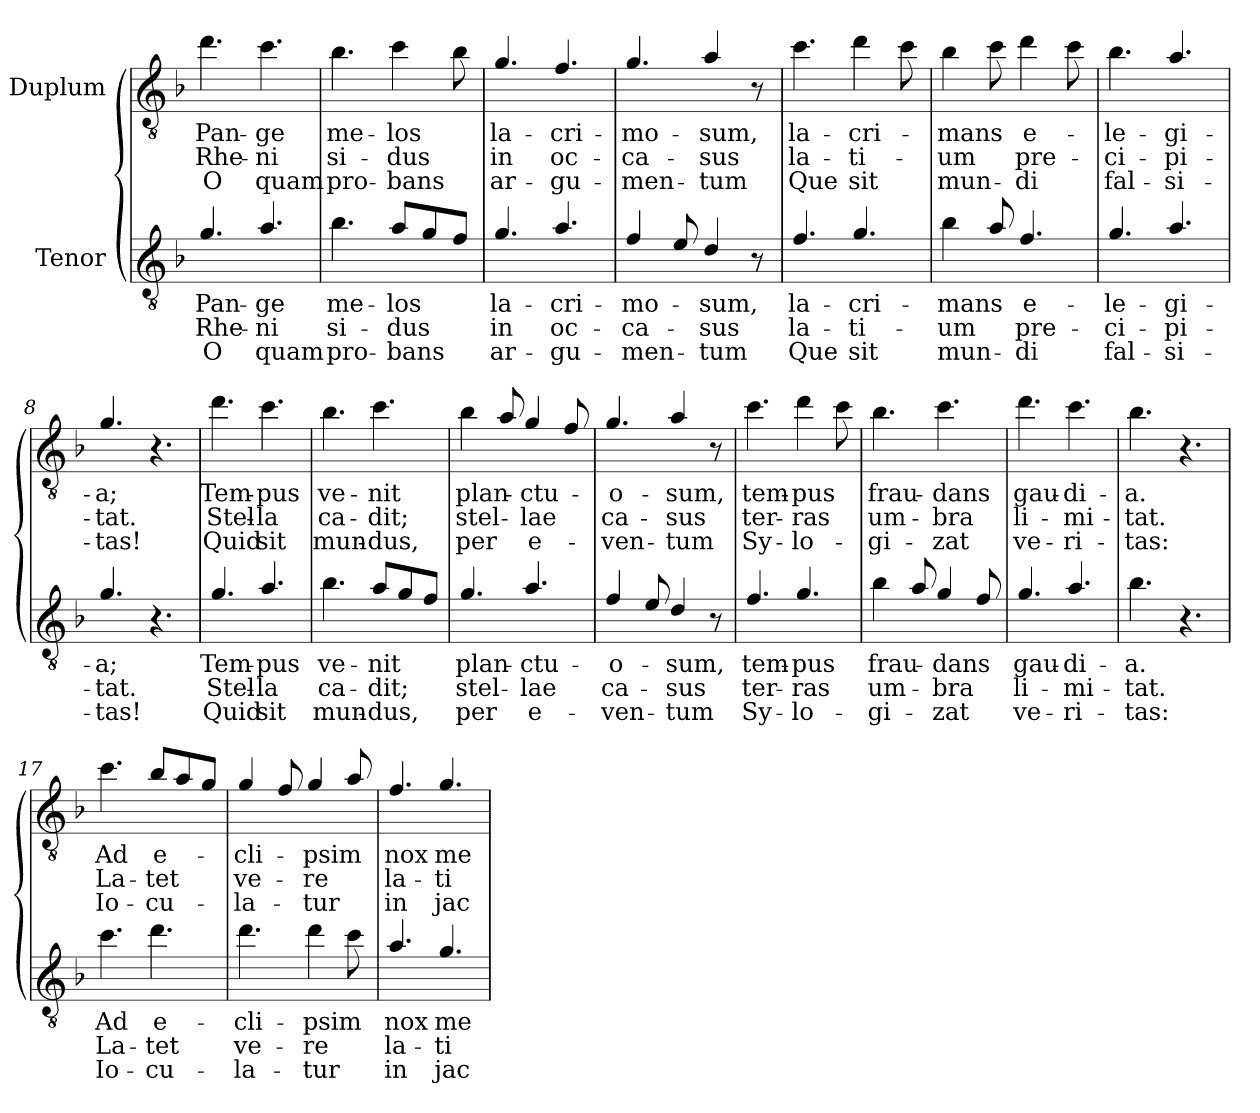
**kern	**text	**text	**text	**kern	**text	**text	**text
*part2	*part2	*part2	*part2	*part1	*part1	*part1	*part1
*staff2	*staff2	*staff2	*staff2	*staff1	*staff1	*staff1	*staff1
*I"Tenor	*	*	*	*I"Duplum	*	*	*
*clefGv2	*	*	*	*clefGv2	*	*	*
*ITrd12c21	*	*	*	*ITrd12c21	*	*	*
*k[b-]	*	*	*	*k[b-]	*	*	*
*F:	*	*	*	*F:	*	*	*
=1	=1	=1	=1	=1	=1	=1	=1
!	!LO:LY:b	!LO:LY:b	!LO:LY:b	!	!LO:LY:b	!LO:LY:b	!LO:LY:b
4.G/	Pan-	Rhe-	O	4.d\	Pan-	Rhe-	O
!	!LO:LY:b	!LO:LY:b	!LO:LY:b	!	!LO:LY:b	!LO:LY:b	!LO:LY:b
4.A/	-ge	-ni	quam	4.c\	-ge	-ni	quam
=2	=2	=2	=2	=2	=2	=2	=2
!	!LO:LY:b	!LO:LY:b	!LO:LY:b	!	!LO:LY:b	!LO:LY:b	!LO:LY:b
4.B-\	me-	si-	pro-	4.B-\	me-	si-	pro-
!	!LO:LY:b	!LO:LY:b	!LO:LY:b	!	!LO:LY:b	!LO:LY:b	!LO:LY:b
8A/L	-los	-dus	-bans	4c\	-los	-dus	-bans
8G/	.	.	.	.	.	.	.
8F/J	.	.	.	8B-\	.	.	.
=3	=3	=3	=3	=3	=3	=3	=3
!	!LO:LY:b	!LO:LY:b	!LO:LY:b	!	!LO:LY:b	!LO:LY:b	!LO:LY:b
4.G/	la-	in	ar-	4.G/	la-	in	ar-
!	!LO:LY:b	!LO:LY:b	!LO:LY:b	!	!LO:LY:b	!LO:LY:b	!LO:LY:b
4.A/	-cri-	oc-	-gu-	4.F/	-cri-	oc-	-gu-
=4	=4	=4	=4	=4	=4	=4	=4
!	!LO:LY:b	!LO:LY:b	!LO:LY:b	!	!LO:LY:b	!LO:LY:b	!LO:LY:b
4F/	-mo-	-ca-	-men-	4.G/	-mo-	-ca-	-men-
8E/	.	.	.	.	.	.	.
!	!LO:LY:b	!LO:LY:b	!LO:LY:b	!	!LO:LY:b	!LO:LY:b	!LO:LY:b
4D/	-sum,	-sus	-tum	4A/	-sum,	-sus	-tum
8r	.	.	.	8r	.	.	.
=5	=5	=5	=5	=5	=5	=5	=5
!	!LO:LY:b	!LO:LY:b	!LO:LY:b	!	!LO:LY:b	!LO:LY:b	!LO:LY:b
4.F/	la-	la-	Que	4.c\	la-	la-	Que
!	!LO:LY:b	!LO:LY:b	!LO:LY:b	!	!LO:LY:b	!LO:LY:b	!LO:LY:b
4.G/	-cri-	-ti-	sit	4d\	-cri-	-ti-	sit
.	.	.	.	8c\	.	.	.
=6	=6	=6	=6	=6	=6	=6	=6
!	!LO:LY:b	!LO:LY:b	!LO:LY:b	!	!LO:LY:b	!LO:LY:b	!LO:LY:b
4B-\	-mans	-um	mun-	4B-\	-mans	-um	mun-
8A/	.	.	.	8c\	.	.	.
!	!LO:LY:b	!LO:LY:b	!LO:LY:b	!	!LO:LY:b	!LO:LY:b	!LO:LY:b
4.F/	e-	pre-	-di	4d\	e-	pre-	-di
.	.	.	.	8c\	.	.	.
=7	=7	=7	=7	=7	=7	=7	=7
!	!LO:LY:b	!LO:LY:b	!LO:LY:b	!	!LO:LY:b	!LO:LY:b	!LO:LY:b
4.G/	-le-	-ci-	fal-	4.B-\	-le-	-ci-	fal-
!	!LO:LY:b	!LO:LY:b	!LO:LY:b	!	!LO:LY:b	!LO:LY:b	!LO:LY:b
4.A/	-gi-	-pi-	-si-	4.A/	-gi-	-pi-	-si-
=8	=8	=8	=8	=8	=8	=8	=8
!	!LO:LY:b	!LO:LY:b	!LO:LY:b	!	!LO:LY:b	!LO:LY:b	!LO:LY:b
4.G/	-a;	-tat.	-tas!	4.G/	-a;	-tat.	-tas!
4.r	.	.	.	4.r	.	.	.
!!LO:LB:g=z
=9	=9	=9	=9	=9	=9	=9	=9
!	!LO:LY:b	!LO:LY:b	!LO:LY:b	!	!LO:LY:b	!LO:LY:b	!LO:LY:b
4.G/	Tem-	Stel-	Quid	4.d\	Tem-	Stel-	Quid
!	!LO:LY:b	!LO:LY:b	!LO:LY:b	!	!LO:LY:b	!LO:LY:b	!LO:LY:b
4.A/	-pus	-la	sit	4.c\	-pus	-la	sit
=10	=10	=10	=10	=10	=10	=10	=10
!	!LO:LY:b	!LO:LY:b	!LO:LY:b	!	!LO:LY:b	!LO:LY:b	!LO:LY:b
4.B-\	ve-	ca-	mun-	4.B-\	ve-	ca-	mun-
!	!LO:LY:b	!LO:LY:b	!LO:LY:b	!	!LO:LY:b	!LO:LY:b	!LO:LY:b
8A/L	-nit	-dit;	-dus,	4.c\	-nit	-dit;	-dus,
8G/	.	.	.	.	.	.	.
8F/J	.	.	.	.	.	.	.
=11	=11	=11	=11	=11	=11	=11	=11
!	!LO:LY:b	!LO:LY:b	!LO:LY:b	!	!LO:LY:b	!LO:LY:b	!LO:LY:b
4.G/	plan-	stel-	per	4B-\	plan-	stel-	per
.	.	.	.	8A/	.	.	.
!	!LO:LY:b	!LO:LY:b	!LO:LY:b	!	!LO:LY:b	!LO:LY:b	!LO:LY:b
4.A/	-ctu-	-lae	e-	4G/	-ctu-	-lae	e-
.	.	.	.	8F/	.	.	.
=12	=12	=12	=12	=12	=12	=12	=12
!	!LO:LY:b	!LO:LY:b	!LO:LY:b	!	!LO:LY:b	!LO:LY:b	!LO:LY:b
4F/	-o-	ca-	-ven-	4.G/	-o-	ca-	-ven-
8E/	.	.	.	.	.	.	.
!	!LO:LY:b	!LO:LY:b	!LO:LY:b	!	!LO:LY:b	!LO:LY:b	!LO:LY:b
4D/	-sum,	-sus	-tum	4A/	-sum,	-sus	-tum
8r	.	.	.	8r	.	.	.
=13	=13	=13	=13	=13	=13	=13	=13
!	!LO:LY:b	!LO:LY:b	!LO:LY:b	!	!LO:LY:b	!LO:LY:b	!LO:LY:b
4.F/	tem-	ter-	Sy-	4.c\	tem-	ter-	Sy-
!	!LO:LY:b	!LO:LY:b	!LO:LY:b	!	!LO:LY:b	!LO:LY:b	!LO:LY:b
4.G/	-pus	-ras	-lo-	4d\	-pus	-ras	-lo-
.	.	.	.	8c\	.	.	.
=14	=14	=14	=14	=14	=14	=14	=14
!	!LO:LY:b	!LO:LY:b	!LO:LY:b	!	!LO:LY:b	!LO:LY:b	!LO:LY:b
4B-\	frau-	um-	-gi-	4.B-\	frau-	um-	-gi-
8A/	.	.	.	.	.	.	.
!	!LO:LY:b	!LO:LY:b	!LO:LY:b	!	!LO:LY:b	!LO:LY:b	!LO:LY:b
4G/	-dans	-bra	-zat	4.c\	-dans	-bra	-zat
8F/	.	.	.	.	.	.	.
=15	=15	=15	=15	=15	=15	=15	=15
!	!LO:LY:b	!LO:LY:b	!LO:LY:b	!	!LO:LY:b	!LO:LY:b	!LO:LY:b
4.G/	gau-	li-	ve-	4.d\	gau-	li-	ve-
!	!LO:LY:b	!LO:LY:b	!LO:LY:b	!	!LO:LY:b	!LO:LY:b	!LO:LY:b
4.A/	-di-	-mi-	-ri-	4.c\	-di-	-mi-	-ri-
=16	=16	=16	=16	=16	=16	=16	=16
!	!LO:LY:b	!LO:LY:b	!LO:LY:b	!	!LO:LY:b	!LO:LY:b	!LO:LY:b
4.B-\	-a.	-tat.	-tas:	4.B-\	-a.	-tat.	-tas:
4.r	.	.	.	4.r	.	.	.
!!LO:LB:g=z
=17	=17	=17	=17	=17	=17	=17	=17
!	!LO:LY:b	!LO:LY:b	!LO:LY:b	!	!LO:LY:b	!LO:LY:b	!LO:LY:b
4.c\	Ad	La-	Io-	4.c\	Ad	La-	Io-
!	!LO:LY:b	!LO:LY:b	!LO:LY:b	!	!LO:LY:b	!LO:LY:b	!LO:LY:b
4.d\	e-	-tet	-cu-	8B-/L	e-	-tet	-cu-
.	.	.	.	8A/	.	.	.
.	.	.	.	8G/J	.	.	.
=18	=18	=18	=18	=18	=18	=18	=18
!	!LO:LY:b	!LO:LY:b	!LO:LY:b	!	!LO:LY:b	!LO:LY:b	!LO:LY:b
4.d\	-cli-	ve-	-la-	4G/	-cli-	ve-	-la-
.	.	.	.	8F/	.	.	.
!	!LO:LY:b	!LO:LY:b	!LO:LY:b	!	!LO:LY:b	!LO:LY:b	!LO:LY:b
4d\	-psim	-re	-tur	4G/	-psim	-re	-tur
8c\	.	.	.	8A/	.	.	.
=19	=19	=19	=19	=19	=19	=19	=19
!	!LO:LY:b	!LO:LY:b	!LO:LY:b	!	!LO:LY:b	!LO:LY:b	!LO:LY:b
4.A/	nox	la-	in	4.F/	nox	la-	in
!	!LO:LY:b	!LO:LY:b	!LO:LY:b	!	!LO:LY:b	!LO:LY:b	!LO:LY:b
4.G/	me	-ti-	jac-	4.G/	me	-ti-	jac-
=	=	=	=	=	=	=	=
*-	*-	*-	*-	*-	*-	*-	*-
